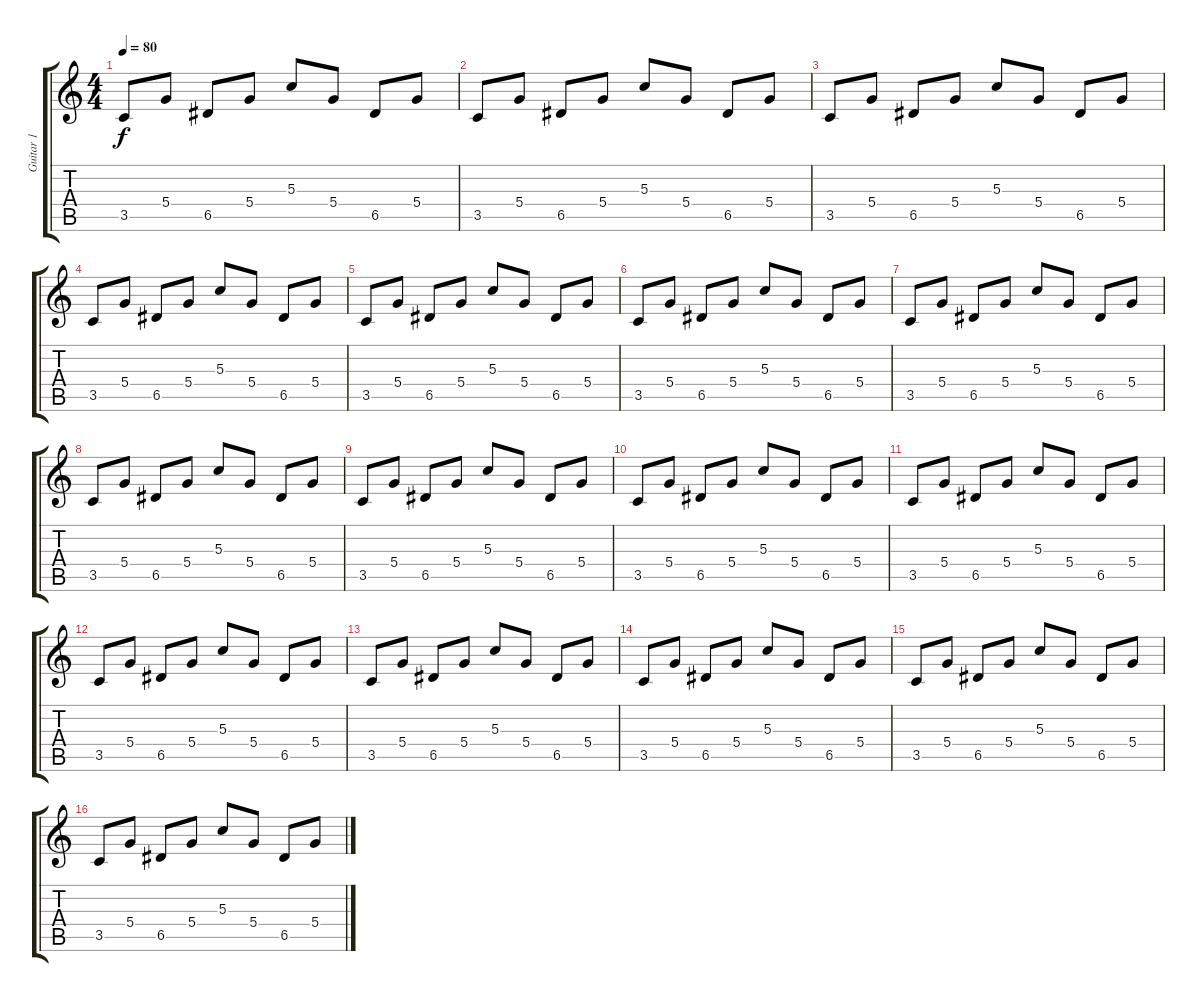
\track ("Guitar 1" "Guitar 1") {instrument electricguitarclean}
\staff {score tabs}
\tuning (E4 B3 G3 D3 A2 E2) {hide}
\ts (4 4)
\tempo 80
\clef g2
\ks c
3.5.8{dy f} 5.4.8 6.5.8 5.4.8 5.3.8 5.4.8 6.5.8 5.4.8 |
3.5.8 5.4.8 6.5.8 5.4.8 5.3.8 5.4.8 6.5.8 5.4.8 |
3.5.8 5.4.8 6.5.8 5.4.8 5.3.8 5.4.8 6.5.8 5.4.8 |
3.5.8 5.4.8 6.5.8 5.4.8 5.3.8 5.4.8 6.5.8 5.4.8 |
3.5.8 5.4.8 6.5.8 5.4.8 5.3.8 5.4.8 6.5.8 5.4.8 |
3.5.8 5.4.8 6.5.8 5.4.8 5.3.8 5.4.8 6.5.8 5.4.8 |
3.5.8 5.4.8 6.5.8 5.4.8 5.3.8 5.4.8 6.5.8 5.4.8 |
3.5.8 5.4.8 6.5.8 5.4.8 5.3.8 5.4.8 6.5.8 5.4.8 |
3.5.8 5.4.8 6.5.8 5.4.8 5.3.8 5.4.8 6.5.8 5.4.8 |
3.5.8 5.4.8 6.5.8 5.4.8 5.3.8 5.4.8 6.5.8 5.4.8 |
3.5.8 5.4.8 6.5.8 5.4.8 5.3.8 5.4.8 6.5.8 5.4.8 |
3.5.8 5.4.8 6.5.8 5.4.8 5.3.8 5.4.8 6.5.8 5.4.8 |
3.5.8 5.4.8 6.5.8 5.4.8 5.3.8 5.4.8 6.5.8 5.4.8 |
3.5.8 5.4.8 6.5.8 5.4.8 5.3.8 5.4.8 6.5.8 5.4.8 |
3.5.8 5.4.8 6.5.8 5.4.8 5.3.8 5.4.8 6.5.8 5.4.8 |
3.5.8 5.4.8 6.5.8 5.4.8 5.3.8 5.4.8 6.5.8 5.4.8
